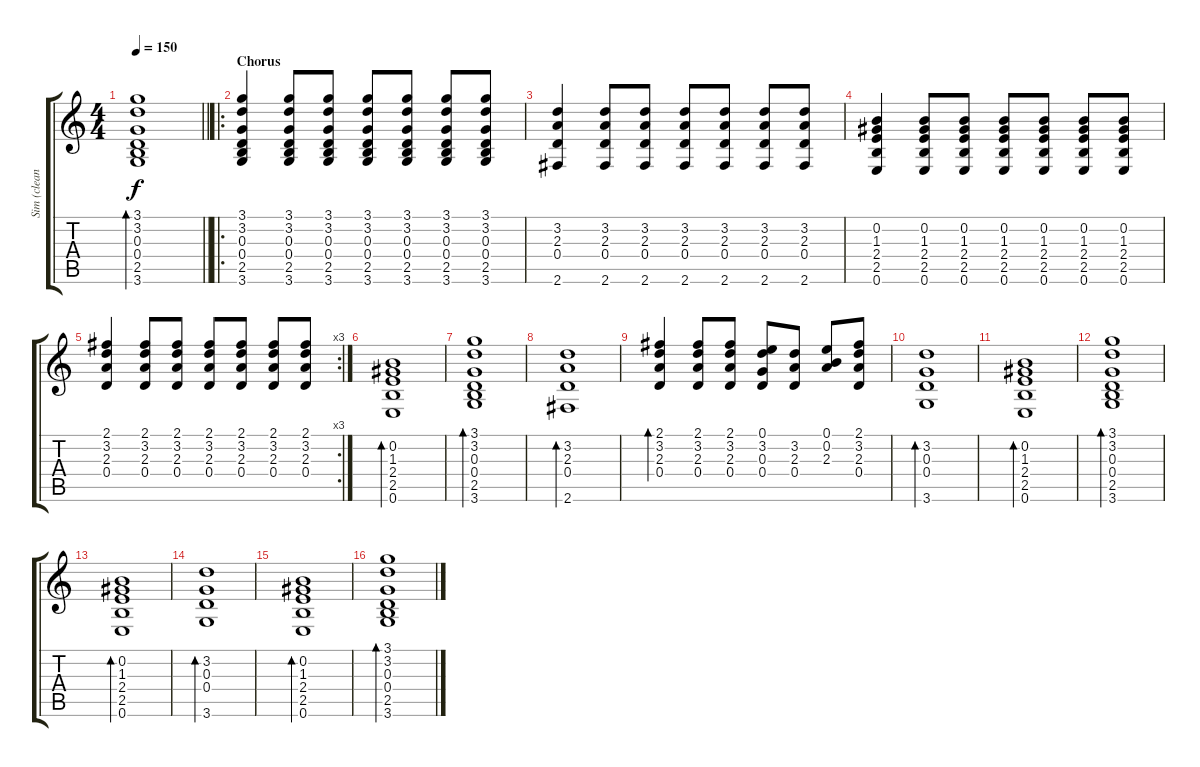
\track ("Sim (clean standard electric guitar)" "Sim (clean") {instrument acousticguitarsteel}
\staff {score tabs}
\tuning (E4 B3 G3 D3 A2 E2) {hide}
\ts (4 4)
\tempo 150
\clef g2
\barLineRight lightlight
\ks c
(3.1 3.2 0.3 0.4 2.5 3.6).1{bd 60 dy f} |
\ro
\section ("" "Chorus")
(3.1 3.2 0.3 0.4 2.5 3.6).4 (3.1 3.2 0.3 0.4 2.5 3.6).8 (3.1 3.2 0.3 0.4 2.5 3.6).8 (3.1 3.2 0.3 0.4 2.5 3.6).8 (3.1 3.2 0.3 0.4 2.5 3.6).8 (3.1 3.2 0.3 0.4 2.5 3.6).8 (3.1 3.2 0.3 0.4 2.5 3.6).8 |
(3.2 2.3 0.4 2.6).4 (3.2 2.3 0.4 2.6).8 (3.2 2.3 0.4 2.6).8 (3.2 2.3 0.4 2.6).8 (3.2 2.3 0.4 2.6).8 (3.2 2.3 0.4 2.6).8 (3.2 2.3 0.4 2.6).8 |
(0.2 1.3 2.4 2.5 0.6).4 (0.2 1.3 2.4 2.5 0.6).8 (0.2 1.3 2.4 2.5 0.6).8 (0.2 1.3 2.4 2.5 0.6).8 (0.2 1.3 2.4 2.5 0.6).8 (0.2 1.3 2.4 2.5 0.6).8 (0.2 1.3 2.4 2.5 0.6).8 |
\rc 3
(2.1 3.2 2.3 0.4).4 (2.1 3.2 2.3 0.4).8 (2.1 3.2 2.3 0.4).8 (2.1 3.2 2.3 0.4).8 (2.1 3.2 2.3 0.4).8 (2.1 3.2 2.3 0.4).8 (2.1 3.2 2.3 0.4).8 |
(0.2 1.3 2.4 2.5 0.6).1{bd 60} |
(3.1 3.2 0.3 0.4 2.5 3.6).1{bd 60} |
(3.2 2.3 0.4 2.6).1{bd 60} |
(2.1 3.2 2.3 0.4).4{bd 60} (2.1 3.2 2.3 0.4).8 (2.1 3.2 2.3 0.4).8 (0.1 3.2 0.3 0.4).8 (3.2 2.3 0.4).8 (0.1 0.2 2.3).8 (2.1 3.2 2.3 0.4).8 |
(3.2 0.3 0.4 3.6).1{bd 60} |
(0.2 1.3 2.4 2.5 0.6).1{bd 60} |
(3.1 3.2 0.3 0.4 2.5 3.6).1{bd 60} |
(0.2 1.3 2.4 2.5 0.6).1{bd 60} |
(3.2 0.3 0.4 3.6).1{bd 60} |
(0.2 1.3 2.4 2.5 0.6).1{bd 60} |
(3.1 3.2 0.3 0.4 2.5 3.6).1{bd 60}
